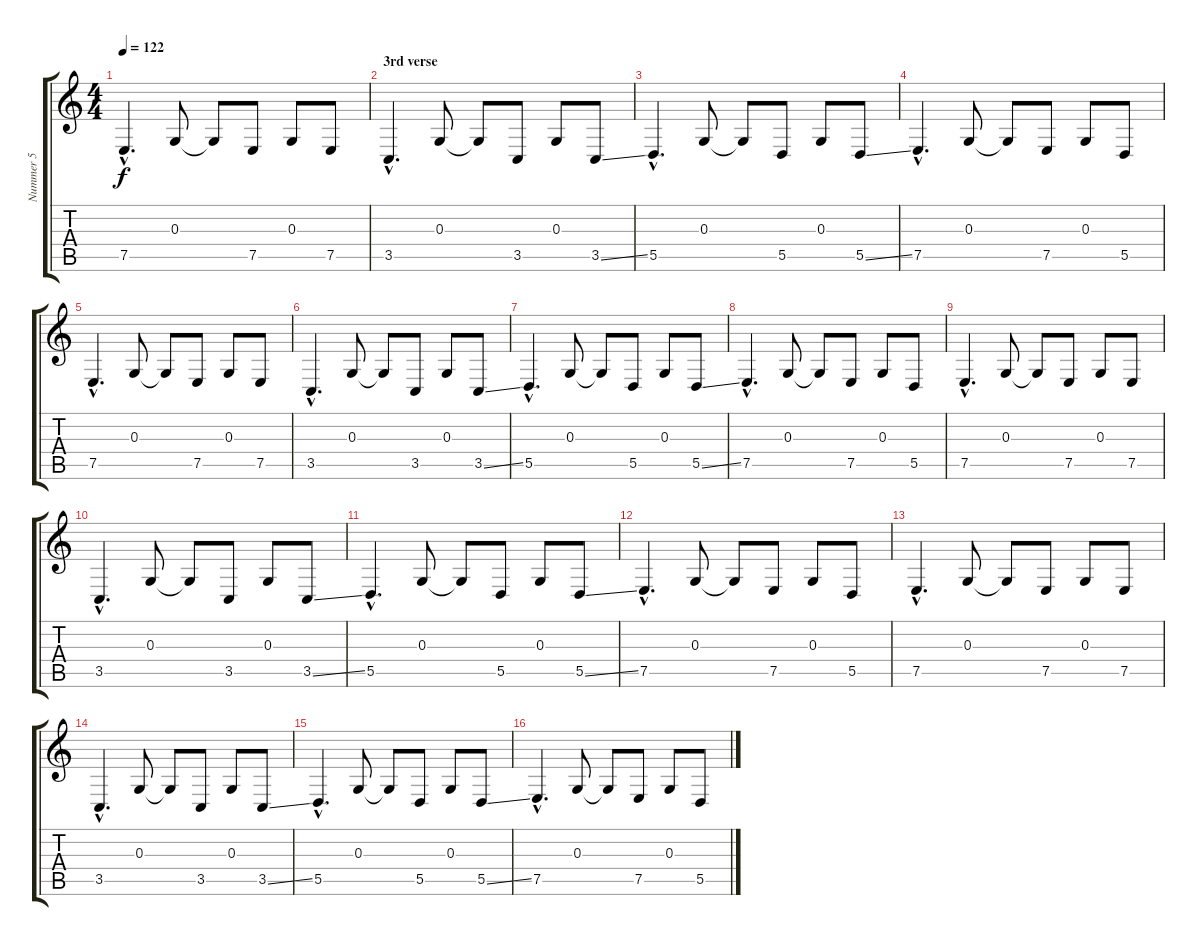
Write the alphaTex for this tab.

\track ("Nummer 5" "Nummer 5") {instrument tuba}
\staff {score tabs}
\tuning (E4 B3 G3 D3 A2 E2) {hide}
\ts (4 4)
\tempo 122
\clef g2
\ks c
7.5{hac}.4{d dy f} 0.3.8 0.3{t}.8 7.5.8 0.3.8 7.5.8 |
\section ("" "3rd verse")
3.5{hac}.4{d} 0.3.8 0.3{t}.8 3.5.8 0.3.8 3.5{ss}.8 |
5.5{hac}.4{d} 0.3.8 0.3{t}.8 5.5.8 0.3.8 5.5{ss}.8 |
7.5{hac}.4{d} 0.3.8 0.3{t}.8 7.5.8 0.3.8 5.5.8 |
7.5{hac}.4{d} 0.3.8 0.3{t}.8 7.5.8 0.3.8 7.5.8 |
3.5{hac}.4{d} 0.3.8 0.3{t}.8 3.5.8 0.3.8 3.5{ss}.8 |
5.5{hac}.4{d} 0.3.8 0.3{t}.8 5.5.8 0.3.8 5.5{ss}.8 |
7.5{hac}.4{d} 0.3.8 0.3{t}.8 7.5.8 0.3.8 5.5.8 |
7.5{hac}.4{d} 0.3.8 0.3{t}.8 7.5.8 0.3.8 7.5.8 |
3.5{hac}.4{d} 0.3.8 0.3{t}.8 3.5.8 0.3.8 3.5{ss}.8 |
5.5{hac}.4{d} 0.3.8 0.3{t}.8 5.5.8 0.3.8 5.5{ss}.8 |
7.5{hac}.4{d} 0.3.8 0.3{t}.8 7.5.8 0.3.8 5.5.8 |
7.5{hac}.4{d} 0.3.8 0.3{t}.8 7.5.8 0.3.8 7.5.8 |
3.5{hac}.4{d} 0.3.8 0.3{t}.8 3.5.8 0.3.8 3.5{ss}.8 |
5.5{hac}.4{d} 0.3.8 0.3{t}.8 5.5.8 0.3.8 5.5{ss}.8 |
7.5{hac}.4{d} 0.3.8 0.3{t}.8 7.5.8 0.3.8 5.5.8
